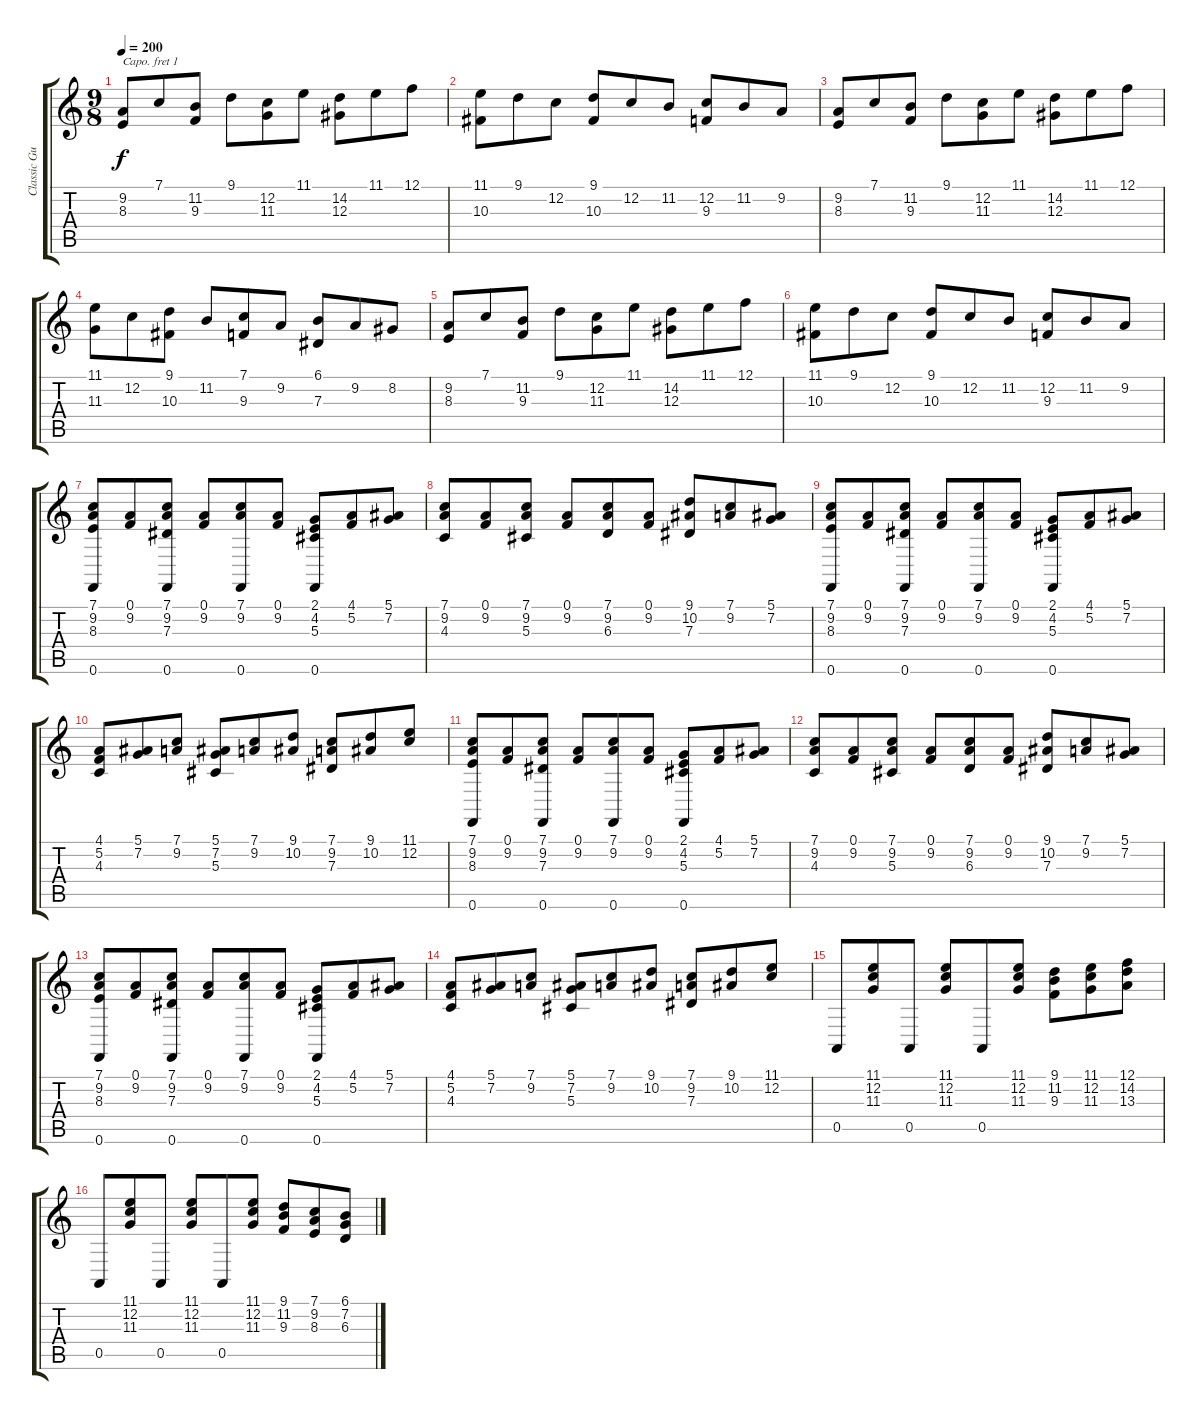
\track ("Classic Guitar" "Classic Gu") {instrument acousticgrandpiano}
\staff {score tabs}
\capo 1
\tuning (E4 B3 G3 D3 Ab2 E2) {hide}
\ts (9 8)
\tempo 200
\clef g2
\ks c
(9.2 8.3).8{dy f} 7.1.8 (11.2 9.3).8 9.1.8 (12.2 11.3).8 11.1.8 (14.2 12.3).8 11.1.8 12.1.8 |
(11.1 10.3).8 9.1.8 12.2.8 (9.1 10.3).8 12.2.8 11.2.8 (12.2 9.3).8 11.2.8 9.2.8 |
(9.2 8.3).8 7.1.8 (11.2 9.3).8 9.1.8 (12.2 11.3).8 11.1.8 (14.2 12.3).8 11.1.8 12.1.8 |
(11.1 11.3).8 12.2.8 (9.1 10.3).8 11.2.8 (7.1 9.3).8 9.2.8 (6.1 7.3).8 9.2.8 8.2.8 |
(9.2 8.3).8 7.1.8 (11.2 9.3).8 9.1.8 (12.2 11.3).8 11.1.8 (14.2 12.3).8 11.1.8 12.1.8 |
(11.1 10.3).8 9.1.8 12.2.8 (9.1 10.3).8 12.2.8 11.2.8 (12.2 9.3).8 11.2.8 9.2.8 |
(7.1 9.2 8.3 0.6).8 (0.1 9.2).8 (7.1 9.2 7.3 0.6).8 (0.1 9.2).8 (7.1 9.2 0.6).8 (0.1 9.2).8 (2.1 4.2 5.3 0.6).8 (4.1 5.2).8 (5.1 7.2).8 |
(7.1 9.2 4.3).8 (0.1 9.2).8 (7.1 9.2 5.3).8 (0.1 9.2).8 (7.1 9.2 6.3).8 (0.1 9.2).8 (9.1 10.2 7.3).8 (7.1 9.2).8 (5.1 7.2).8 |
(7.1 9.2 8.3 0.6).8 (0.1 9.2).8 (7.1 9.2 7.3 0.6).8 (0.1 9.2).8 (7.1 9.2 0.6).8 (0.1 9.2).8 (2.1 4.2 5.3 0.6).8 (4.1 5.2).8 (5.1 7.2).8 |
(4.1 5.2 4.3).8 (5.1 7.2).8 (7.1 9.2).8 (5.1 7.2 5.3).8 (7.1 9.2).8 (9.1 10.2).8 (7.1 9.2 7.3).8 (9.1 10.2).8 (11.1 12.2).8 |
(7.1 9.2 8.3 0.6).8 (0.1 9.2).8 (7.1 9.2 7.3 0.6).8 (0.1 9.2).8 (7.1 9.2 0.6).8 (0.1 9.2).8 (2.1 4.2 5.3 0.6).8 (4.1 5.2).8 (5.1 7.2).8 |
(7.1 9.2 4.3).8 (0.1 9.2).8 (7.1 9.2 5.3).8 (0.1 9.2).8 (7.1 9.2 6.3).8 (0.1 9.2).8 (9.1 10.2 7.3).8 (7.1 9.2).8 (5.1 7.2).8 |
(7.1 9.2 8.3 0.6).8 (0.1 9.2).8 (7.1 9.2 7.3 0.6).8 (0.1 9.2).8 (7.1 9.2 0.6).8 (0.1 9.2).8 (2.1 4.2 5.3 0.6).8 (4.1 5.2).8 (5.1 7.2).8 |
(4.1 5.2 4.3).8 (5.1 7.2).8 (7.1 9.2).8 (5.1 7.2 5.3).8 (7.1 9.2).8 (9.1 10.2).8 (7.1 9.2 7.3).8 (9.1 10.2).8 (11.1 12.2).8 |
0.5.8 (11.1 12.2 11.3).8 0.5.8 (11.1 12.2 11.3).8 0.5.8 (11.1 12.2 11.3).8 (9.1 11.2 9.3).8 (11.1 12.2 11.3).8 (12.1 14.2 13.3).8 |
0.5.8 (11.1 12.2 11.3).8 0.5.8 (11.1 12.2 11.3).8 0.5.8 (11.1 12.2 11.3).8 (9.1 11.2 9.3).8 (7.1 9.2 8.3).8 (6.1 7.2 6.3).8
